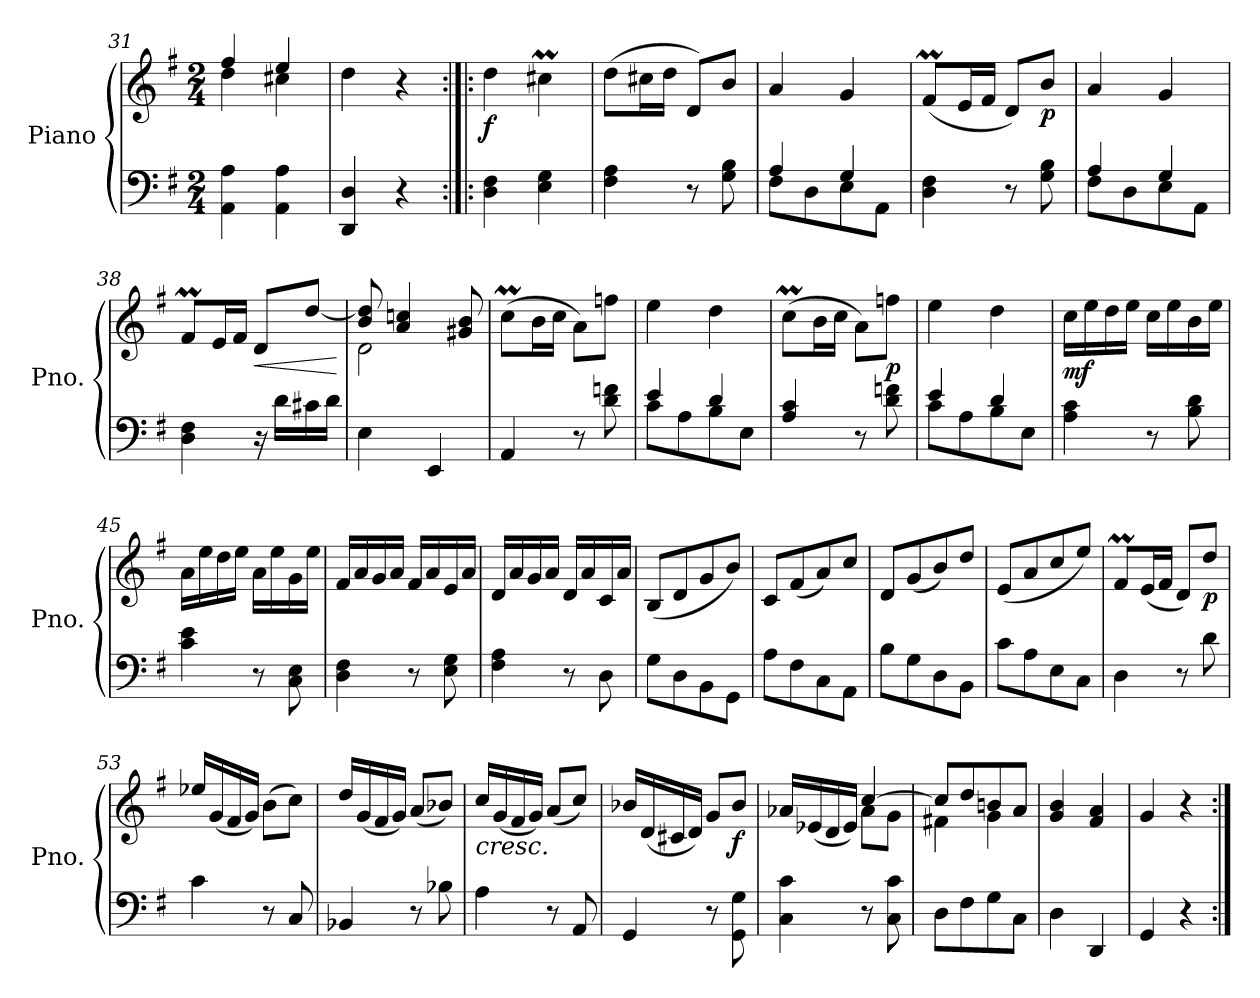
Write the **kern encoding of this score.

**kern	**kern	**dynam
*part1	*part1	*part1
*staff2	*staff1	*staff1/2
*I"Piano	*	*
*I'Pno.	*	*
!!LO:LB:g=z
*clefF4	*clefG2	*
*k[f#]	*k[f#]	*
*M2/4	*M2/4	*
=31	=31	=31
*	*^	*
4AA\ 4A\	4ff#/	4dd\	.
4AA\ 4A\	4ee/	4cc#X\	.
*	*v	*v	*
=32	=32	=32
4DD/ 4D/	4dd\	.
4r	4r	.
!!LO:PB:g=z
=33:|!|:	=33:|!|:	=33:|!|:
!	!	!LO:DY:b
4D\ 4F#\	4dd\	f
4E\ 4G\	4cc#Xm\	.
=34	=34	=34
4F#\ 4A\	(>8dd\L	.
.	16cc#X\L	.
.	16dd\JJ	.
8r	8d/L)	.
8G\ 8B\	8b/J	.
=35	=35	=35
*^	*	*
4A/	8F#\L	4a/	.
.	8D\	.	.
4G/	8E<\	4g/	.
.	8AA\J	.	.
*v	*v	*	*
=36	=36	=36
4D\ 4F#\	(<8f#m/L	.
.	16e/L	.
.	16f#/JJ	.
8r	8d/L)	.
!	!	!LO:DY:b
8G\ 8B\	8b/J	p
=37	=37	=37
*^	*	*
4A/	8F#\L	4a/	.
.	8D\	.	.
4G/	8E\	4g/	.
.	8AA\J	.	.
*v	*v	*	*
=38	=38	=38
4D\ 4F#\	8f#m/L	.
.	16e/L	.
.	16f#/JJ	.
!	!	!LO:HP:b
16r	8d/L	<
16d\LL	.	.
16c#X\	[8dd/J	.
16d\JJ	.	.
.	.	[
=39	=39	=39
*	*^	*
4E<\	8b/ 8dd/]	2d\	.
.	4a/ 4ccn/	.	.
4EE/	.	.	.
.	8g#X/ 8b/	.	.
*	*v	*v	*
=40	=40	=40
4AA/	(>8ccM\L	.
.	16b\L	.
.	16cc\JJ	.
8r	8a\L)	.
8d\ 8fn\	8ffn\J	.
!!LO:LB:g=z
=41	=41	=41
*^	*	*
4e/	8c\L	4ee\	.
.	8A\	.	.
4d/	8B\	4dd\	.
.	8E\J	.	.
*v	*v	*	*
=42	=42	=42
4A/ 4c/	(>8ccM\L	.
.	16b\L	.
.	16cc\JJ	.
8r	8a\L)	.
!	!	!LO:DY:b
8d\ 8fn\	8ffn\J	p
=43	=43	=43
*^	*	*
4e/	8c\L	4ee\	.
.	8A\	.	.
4d/	8B\	4dd\	.
.	8E\J	.	.
=44	=44	=44	=44
!	!	!	!LO:DY:b
*v	*v	*	*
4A\ 4c\	16cc\LL	mf
.	16ee\	.
.	16dd\	.
.	16ee\JJ	.
8r	16cc\LL	.
.	16ee\	.
8B\ 8d\	16b\	.
.	16ee\JJ	.
=45	=45	=45
4c\ 4e\	16a\LL	.
.	16ee\	.
.	16dd\	.
.	16ee\JJ	.
8r	16a\LL	.
.	16ee\	.
8C\ 8E\	16g\	.
.	16ee\JJ	.
=46	=46	=46
4D\ 4F#\	16f#/LL	.
.	16a/	.
.	16g/	.
.	16a/JJ	.
8r	16f#/LL	.
.	16a/	.
8E\ 8G\	16e/	.
.	16a/JJ	.
=47	=47	=47
4F#\ 4A\	16d/LL	.
.	16a/	.
.	16g/	.
.	16a/JJ	.
8r	16d/LL	.
.	16a/	.
8D\	16c/	.
.	16a/JJ	.
=48	=48	=48
8G\L	(<8B/L	.
8D\	8d/	.
8BB\	8g/	.
8GG\J	8b/J)	.
!!LO:LB:g=z
=49	=49	=49
8A\L	8c/L	.
8F#\	(<8f#/	.
8C\	8a/)	.
8AA\J	8cc/J	.
=50	=50	=50
8B\L	8d/L	.
8G\	(<8g/	.
8D\	8b/)	.
8BB\J	8dd/J	.
!!LO:LB:g=z
=51	=51	=51
8c\L	(<8e/L	.
8A\	8a/	.
8E\	8cc/	.
8C\J	8ee/J)	.
=52	=52	=52
4D\	8f#m/L	.
.	(<16e/L	.
.	16f#/JJ	.
8r	8d/L)	.
!	!	!LO:DY:b
8d\	8dd/J	p
=53	=53	=53
4c\	16ee-X/LL	.
.	(<16g/	.
.	16f#/	.
.	16g/JJ)	.
8r	(>8b\L	.
8C/	8cc\J)	.
=54	=54	=54
4BB-X/	16dd/LL	.
.	(<16g/	.
.	16f#/	.
.	16g/JJ)	.
8r	(<8a/L	.
8B-X\	8b-X/J)	.
=55	=55	=55
!	!LO:TX:b:i:t=cresc.	!
4A\	16cc/LL	.
.	(<16g/	.
.	16f#/	.
.	16g/JJ)	.
8r	(<8a/L	.
8AA/	8cc/J)	.
!!LO:LB:g=z
=56	=56	=56
4GG/	16b-X/LL	.
.	(<16d/	.
.	16c#X/	.
.	16d/JJ)	.
8r	8g/L	.
!	!	!LO:DY:b
8GG\ 8G\	8b-/J	f
=57	=57	=57
*	*^	*
4C\ 4c\	16a-X/LL	4ryy	.
.	(<16e-X/	.	.
.	16d/	.	.
.	16e-/JJ)	.	.
8r	[4cc/	8a-\L	.
8C\ 8c\	.	8g\J	.
=58	=58	=58	=58
8D\L	8cc/L]	4f#X\	.
8F#\	8dd/	.	.
8G\	8bn/	4g\	.
8C\J	8a/J	.	.
*	*v	*v	*
=59	=59	=59
4D<\	4g/ 4b/	.
4DD/	4f#/ 4a/	.
=60	=60	=60
4GG/	4g/	.
4r	4r	.
=:|!	=:|!	=:|!
*-	*-	*-
